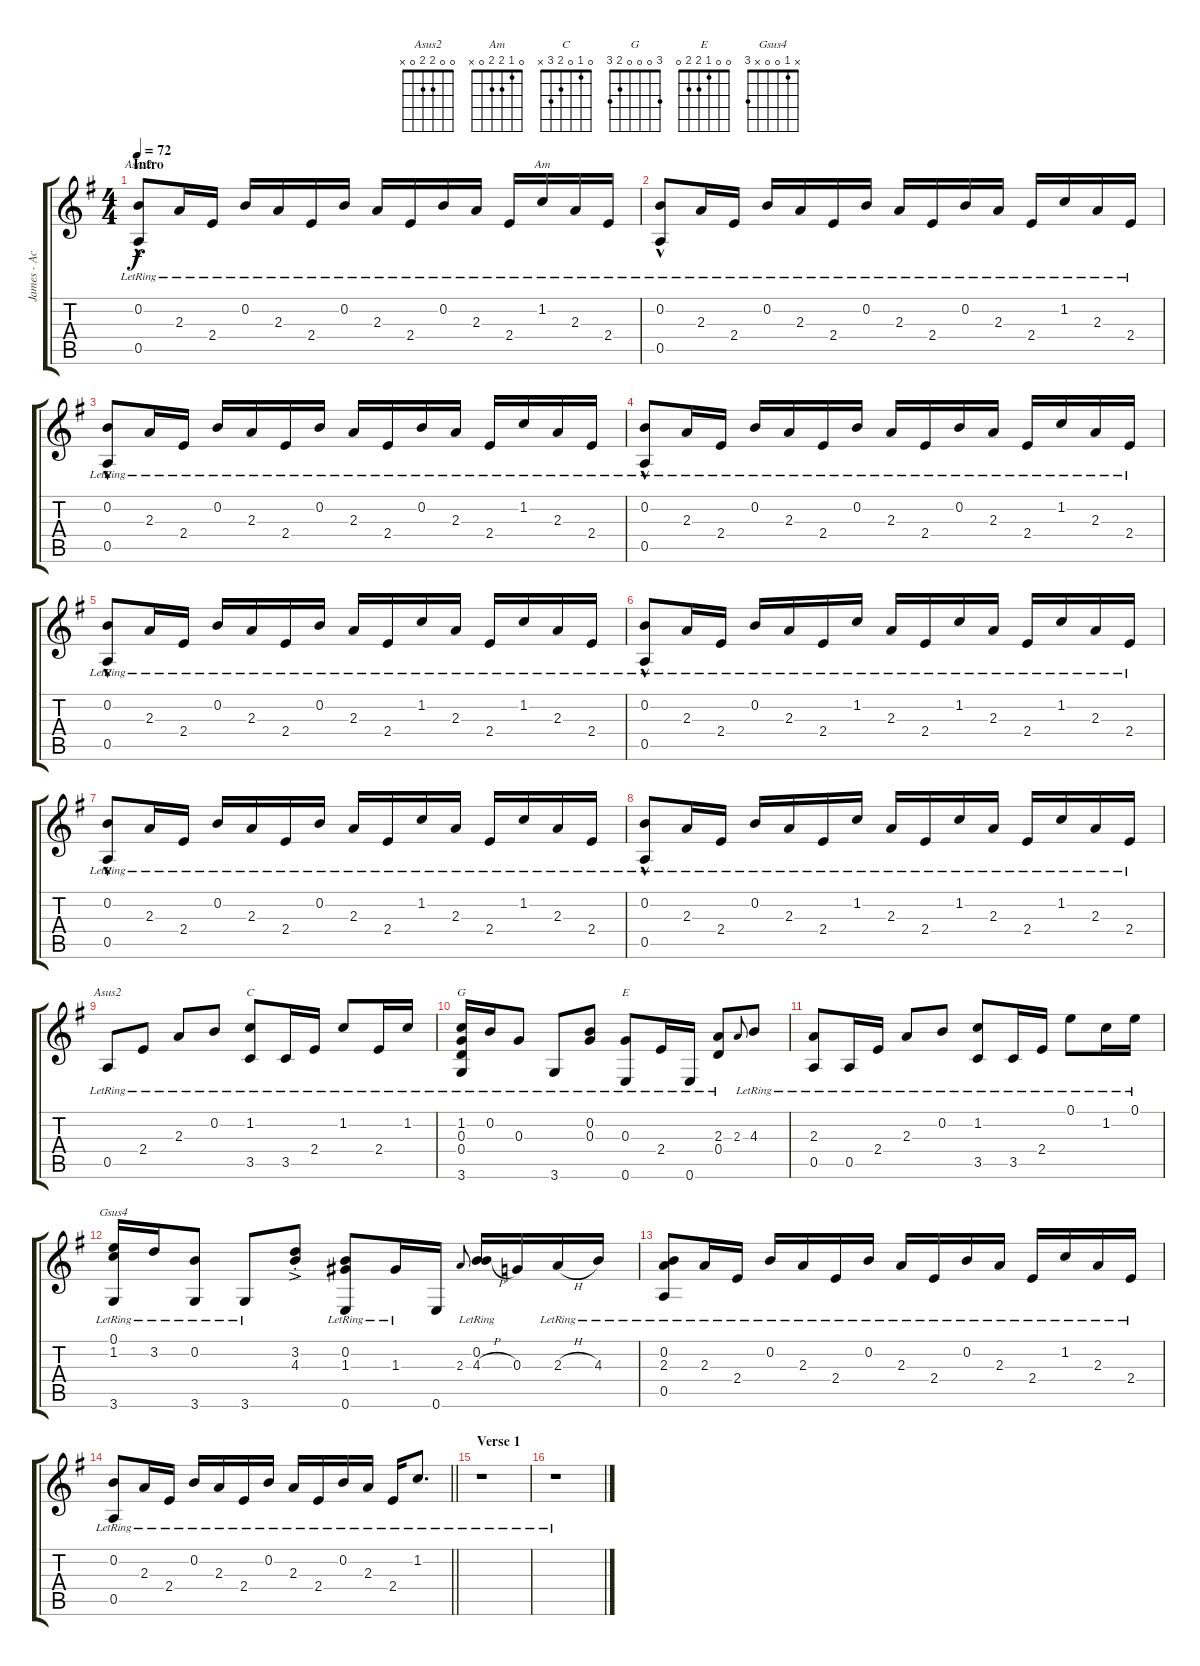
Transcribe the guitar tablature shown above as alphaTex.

\track ("James - Acoustic R" "James - Ac") {instrument acousticguitarnylon}
\staff {score tabs}
\tuning (E4 B3 G3 D3 A2 E2) {hide}
\chord ("Asus2" x 0 2 2 0 x)
\chord ("Am" 0 1 2 2 0 x)
\chord ("Asus2" 0 0 2 2 0 x)
\chord ("C" 0 1 0 2 3 x)
\chord ("G" 3 0 0 0 2 3)
\chord ("E" 0 0 1 2 2 0)
\chord ("Gsus4" x 1 0 0 x 3)
\ts (4 4)
\section ("" "Intro")
\tempo 72
\clef g2
\ks eminor
(0.2{hac lr} 0.5{hac lr}).8{ch "Asus2" dy f instrument acousticguitarnylon} 2.3{lr}.16 2.4{lr}.16 0.2{lr}.16 2.3{lr}.16 2.4{lr}.16 0.2{lr}.16 2.3{lr}.16 2.4{lr}.16 0.2{lr}.16 2.3{lr}.16 2.4{lr}.16 1.2{lr}.16{ch "Am"} 2.3{lr}.16 2.4{lr}.16 |
(0.2{hac lr} 0.5{hac lr}).8 2.3{lr}.16 2.4{lr}.16 0.2{lr}.16 2.3{lr}.16 2.4{lr}.16 0.2{lr}.16 2.3{lr}.16 2.4{lr}.16 0.2{lr}.16 2.3{lr}.16 2.4{lr}.16 1.2{lr}.16 2.3{lr}.16 2.4{lr}.16 |
(0.2{hac lr} 0.5{hac lr}).8 2.3{lr}.16 2.4{lr}.16 0.2{lr}.16 2.3{lr}.16 2.4{lr}.16 0.2{lr}.16 2.3{lr}.16 2.4{lr}.16 0.2{lr}.16 2.3{lr}.16 2.4{lr}.16 1.2{lr}.16 2.3{lr}.16 2.4{lr}.16 |
(0.2{hac lr} 0.5{hac lr}).8 2.3{lr}.16 2.4{lr}.16 0.2{lr}.16 2.3{lr}.16 2.4{lr}.16 0.2{lr}.16 2.3{lr}.16 2.4{lr}.16 0.2{lr}.16 2.3{lr}.16 2.4{lr}.16 1.2{lr}.16 2.3{lr}.16 2.4{lr}.16 |
(0.2{hac lr} 0.5{hac lr}).8 2.3{lr}.16 2.4{lr}.16 0.2{lr}.16 2.3{lr}.16 2.4{lr}.16 0.2{lr}.16 2.3{lr}.16 2.4{lr}.16 1.2{lr}.16 2.3{lr}.16 2.4{lr}.16 1.2{lr}.16 2.3{lr}.16 2.4{lr}.16 |
(0.2{hac lr} 0.5{hac lr}).8 2.3{lr}.16 2.4{lr}.16 0.2{lr}.16 2.3{lr}.16 2.4{lr}.16 1.2{lr}.16 2.3{lr}.16 2.4{lr}.16 1.2{lr}.16 2.3{lr}.16 2.4{lr}.16 1.2{lr}.16 2.3{lr}.16 2.4{lr}.16 |
(0.2{hac lr} 0.5{hac lr}).8 2.3{lr}.16 2.4{lr}.16 0.2{lr}.16 2.3{lr}.16 2.4{lr}.16 0.2{lr}.16 2.3{lr}.16 2.4{lr}.16 1.2{lr}.16 2.3{lr}.16 2.4{lr}.16 1.2{lr}.16 2.3{lr}.16 2.4{lr}.16 |
(0.2{hac lr} 0.5{hac lr}).8 2.3{lr}.16 2.4{lr}.16 0.2{lr}.16 2.3{lr}.16 2.4{lr}.16 1.2{lr}.16 2.3{lr}.16 2.4{lr}.16 1.2{lr}.16 2.3{lr}.16 2.4{lr}.16 1.2{lr}.16 2.3{lr}.16 2.4{lr}.16 |
0.5{lr}.8{ch "Asus2"} 2.4{lr}.8 2.3{lr}.8 0.2{lr}.8 (1.2{lr} 3.5{lr}).8{ch "C"} 3.5{lr}.16 2.4{lr}.16 1.2{lr}.8 2.4{lr}.16 1.2{lr}.16 |
(1.2{lr} 0.3 0.4 3.6{lr}).16{ch "G"} 0.2{lr}.16 0.3{lr}.8 3.6{lr}.8 (0.2 0.3{lr}).8 (0.3 0.6{lr}).8{ch "E"} 2.4{lr}.16 0.6{lr}.16 (2.3{lr} 0.4).8 2.3.8{gr onbeat} 4.3{lr}.8 |
(2.3{lr} 0.5{lr}).8 0.5{lr}.16 2.4{lr}.16 2.3{lr}.8 0.2{lr}.8 (1.2{lr} 3.5{lr}).8 3.5{lr}.16 2.4{lr}.16 0.1{lr}.8 1.2{lr}.16 0.1{lr}.16 |
(0.1 1.2{lr} 3.6{lr}).16{ch "Gsus4"} 3.2{lr}.16 (0.2{lr} 3.6{lr}).8 3.6{lr}.8 (3.2{ac st} 4.3).8 (0.2 1.3{lr} 0.6{lr}).8 1.3{lr}.16 0.6.16 2.3.8{gr onbeat} (0.2 4.3{h lr}).16 0.3.16 2.3{h lr}.16 4.3{lr}.16 |
(0.2 2.3 0.5{lr}).8 2.3{lr}.16 2.4{lr}.16 0.2{lr}.16 2.3{lr}.16 2.4{lr}.16 0.2{lr}.16 2.3{lr}.16 2.4{lr}.16 0.2{lr}.16 2.3{lr}.16 2.4{lr}.16 1.2{lr}.16 2.3{lr}.16 2.4{lr}.16 |
\barLineRight lightlight
(0.2{lr} 0.5{lr}).8 2.3{lr}.16 2.4{lr}.16 0.2{lr}.16 2.3{lr}.16 2.4{lr}.16 0.2{lr}.16 2.3{lr}.16 2.4{lr}.16 0.2{lr}.16 2.3{lr}.16 2.4{lr}.16 1.2{lr}.8{d} |
\section ("" "Verse 1")
r.1 |
r.1
